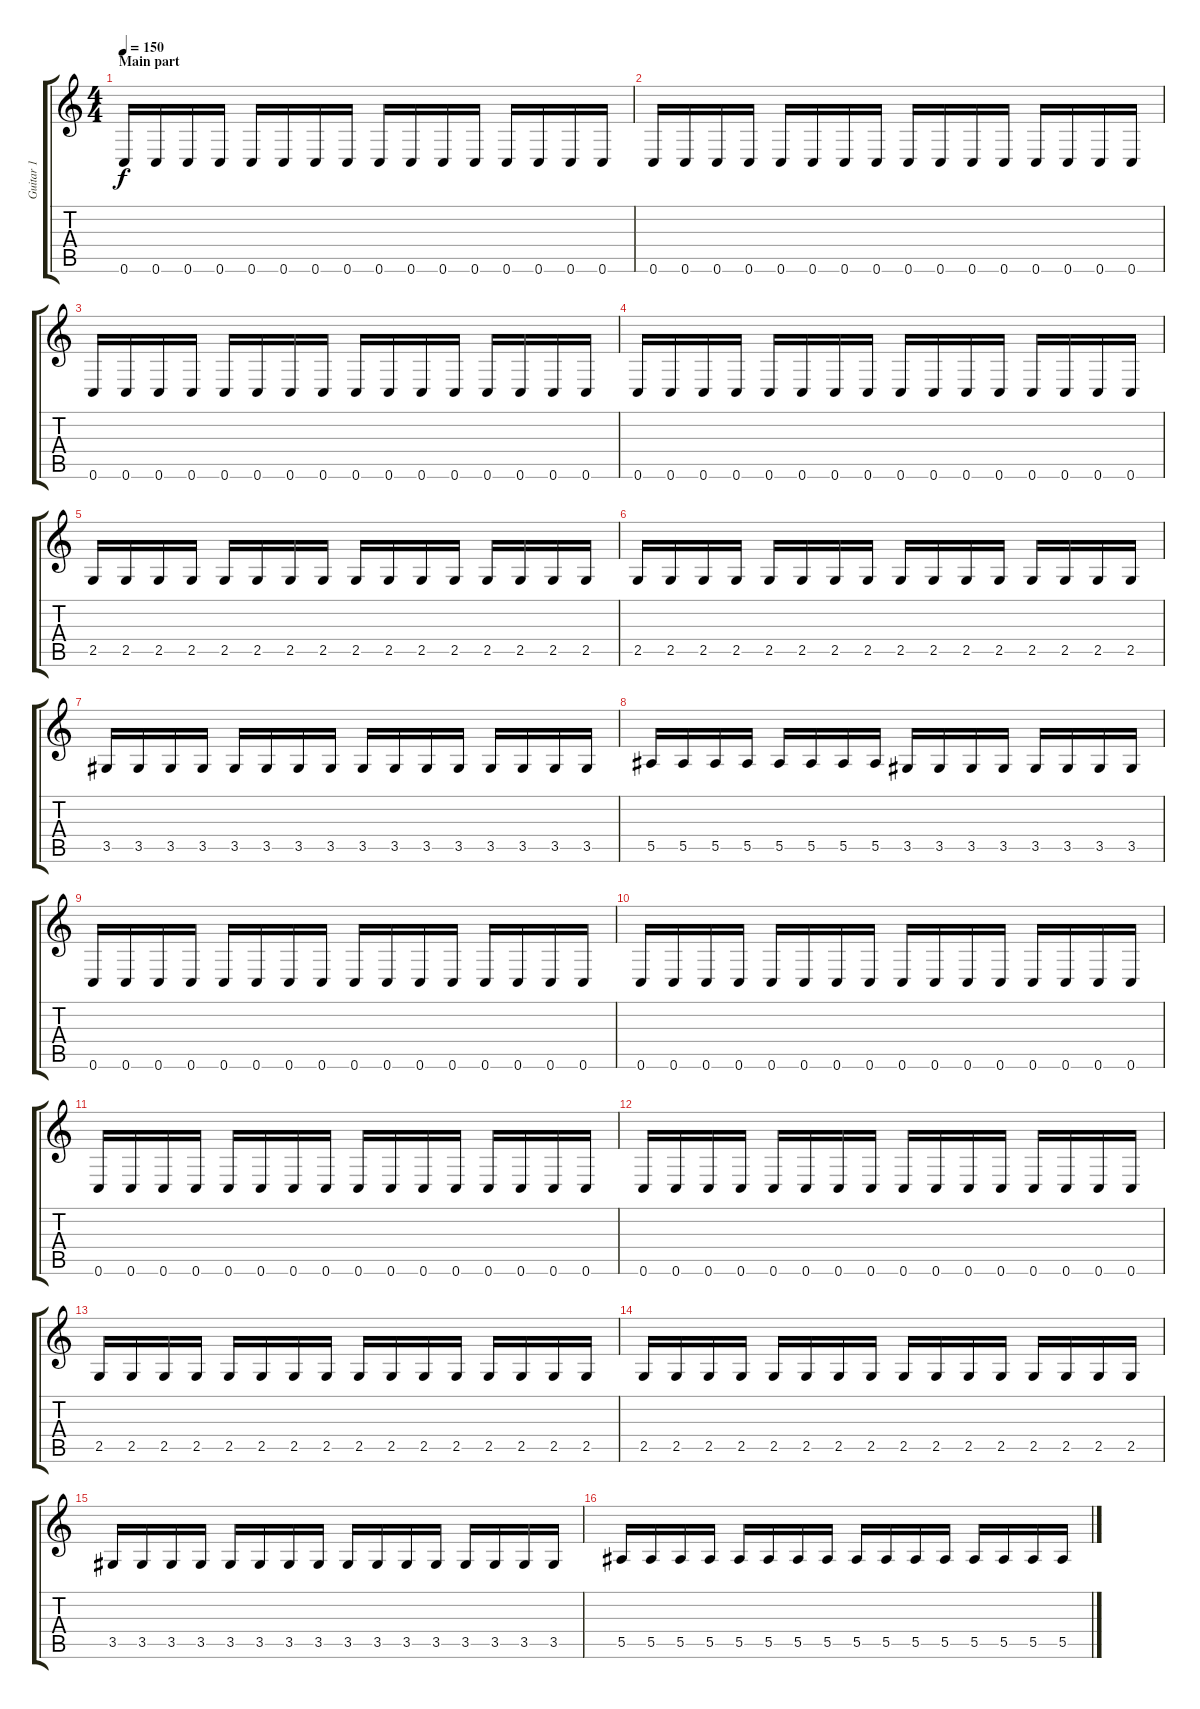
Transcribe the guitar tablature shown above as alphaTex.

\track ("Guitar 1" "Guitar 1") {instrument distortionguitar}
\staff {score tabs}
\tuning (C4 G3 Eb3 Bb2 F2 C2) {hide}
\ts (4 4)
\section ("" "Main part")
\tempo 150
\clef g2
\ks c
0.6.16{dy f} 0.6.16 0.6.16 0.6.16 0.6.16 0.6.16 0.6.16 0.6.16 0.6.16 0.6.16 0.6.16 0.6.16 0.6.16 0.6.16 0.6.16 0.6.16 |
0.6.16 0.6.16 0.6.16 0.6.16 0.6.16 0.6.16 0.6.16 0.6.16 0.6.16 0.6.16 0.6.16 0.6.16 0.6.16 0.6.16 0.6.16 0.6.16 |
0.6.16 0.6.16 0.6.16 0.6.16 0.6.16 0.6.16 0.6.16 0.6.16 0.6.16 0.6.16 0.6.16 0.6.16 0.6.16 0.6.16 0.6.16 0.6.16 |
0.6.16 0.6.16 0.6.16 0.6.16 0.6.16 0.6.16 0.6.16 0.6.16 0.6.16 0.6.16 0.6.16 0.6.16 0.6.16 0.6.16 0.6.16 0.6.16 |
2.5.16 2.5.16 2.5.16 2.5.16 2.5.16 2.5.16 2.5.16 2.5.16 2.5.16 2.5.16 2.5.16 2.5.16 2.5.16 2.5.16 2.5.16 2.5.16 |
2.5.16 2.5.16 2.5.16 2.5.16 2.5.16 2.5.16 2.5.16 2.5.16 2.5.16 2.5.16 2.5.16 2.5.16 2.5.16 2.5.16 2.5.16 2.5.16 |
3.5.16 3.5.16 3.5.16 3.5.16 3.5.16 3.5.16 3.5.16 3.5.16 3.5.16 3.5.16 3.5.16 3.5.16 3.5.16 3.5.16 3.5.16 3.5.16 |
5.5.16 5.5.16 5.5.16 5.5.16 5.5.16 5.5.16 5.5.16 5.5.16 3.5.16 3.5.16 3.5.16 3.5.16 3.5.16 3.5.16 3.5.16 3.5.16 |
0.6.16 0.6.16 0.6.16 0.6.16 0.6.16 0.6.16 0.6.16 0.6.16 0.6.16 0.6.16 0.6.16 0.6.16 0.6.16 0.6.16 0.6.16 0.6.16 |
0.6.16 0.6.16 0.6.16 0.6.16 0.6.16 0.6.16 0.6.16 0.6.16 0.6.16 0.6.16 0.6.16 0.6.16 0.6.16 0.6.16 0.6.16 0.6.16 |
0.6.16 0.6.16 0.6.16 0.6.16 0.6.16 0.6.16 0.6.16 0.6.16 0.6.16 0.6.16 0.6.16 0.6.16 0.6.16 0.6.16 0.6.16 0.6.16 |
0.6.16 0.6.16 0.6.16 0.6.16 0.6.16 0.6.16 0.6.16 0.6.16 0.6.16 0.6.16 0.6.16 0.6.16 0.6.16 0.6.16 0.6.16 0.6.16 |
2.5.16 2.5.16 2.5.16 2.5.16 2.5.16 2.5.16 2.5.16 2.5.16 2.5.16 2.5.16 2.5.16 2.5.16 2.5.16 2.5.16 2.5.16 2.5.16 |
2.5.16 2.5.16 2.5.16 2.5.16 2.5.16 2.5.16 2.5.16 2.5.16 2.5.16 2.5.16 2.5.16 2.5.16 2.5.16 2.5.16 2.5.16 2.5.16 |
3.5.16 3.5.16 3.5.16 3.5.16 3.5.16 3.5.16 3.5.16 3.5.16 3.5.16 3.5.16 3.5.16 3.5.16 3.5.16 3.5.16 3.5.16 3.5.16 |
5.5.16 5.5.16 5.5.16 5.5.16 5.5.16 5.5.16 5.5.16 5.5.16 5.5.16 5.5.16 5.5.16 5.5.16 5.5.16 5.5.16 5.5.16 5.5.16
